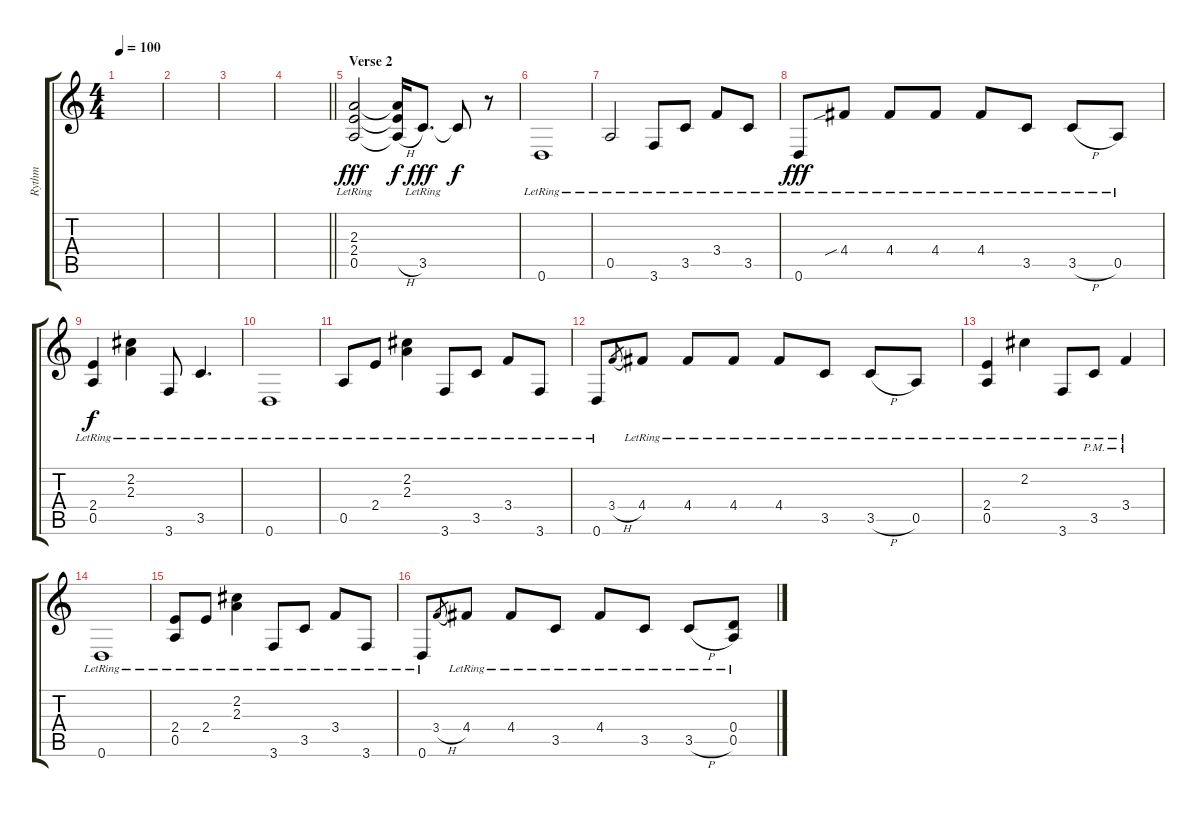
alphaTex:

\track ("Rythm" "Rythm") {instrument electricguitarclean}
\staff {score tabs}
\tuning (E4 B3 G3 D3 A2 D2) {hide}
\ts (4 4)
\tempo 100
\clef g2
\ks c
|
|
|
\barLineRight lightlight
|
\section ("" "Verse 2")
(2.3{lr} 2.4{lr} 0.5{lr}).2{dy fff} (2.3{t} 2.4{t} 0.5{h t}).16{dy f} 3.5{lr}.8{d dy fff} 3.5{t}.8{dy f} r.8 |
0.6{lr}.1 |
0.5{lr}.2 3.6{lr}.8 3.5{lr}.8 3.4{lr}.8 3.5{lr}.8 |
0.6{lr}.8{dy fff} 4.4{sib lr}.8 4.4{lr}.8 4.4{lr}.8 4.4{lr}.8 3.5{lr}.8 3.5{h lr}.8 0.5{lr}.8 |
(2.4{lr} 0.5{lr}).4{dy f} (2.2{lr} 2.3{lr}).4 3.6{lr}.8 3.5{lr}.4{d} |
0.6{lr}.1 |
0.5{lr}.8 2.4{lr}.8 (2.2{lr} 2.3{lr}).4 3.6{lr}.8 3.5{lr}.8 3.4{lr}.8 3.6{lr}.8 |
0.6{lr}.8 3.4{h}.8{gr} 4.4{lr}.8 4.4{lr}.8 4.4{lr}.8 4.4{lr}.8 3.5{lr}.8 3.5{h lr}.8 0.5{lr}.8 |
(2.4{lr} 0.5{lr}).4 2.2{lr}.4 3.6{lr}.8 3.5{pm lr}.8 3.4{pm lr}.4 |
0.6{lr}.1 |
(2.4{lr} 0.5{lr}).8 2.4{lr}.8 (2.2{lr} 2.3{lr}).4 3.6{lr}.8 3.5{lr}.8 3.4{lr}.8 3.6{lr}.8 |
0.6{lr}.8 3.4{h}.8{gr} 4.4{lr}.8 4.4{lr}.8 3.5{lr}.8 4.4{lr}.8 3.5{lr}.8 3.5{h lr}.8 (0.4{lr} 0.5{lr}).8
